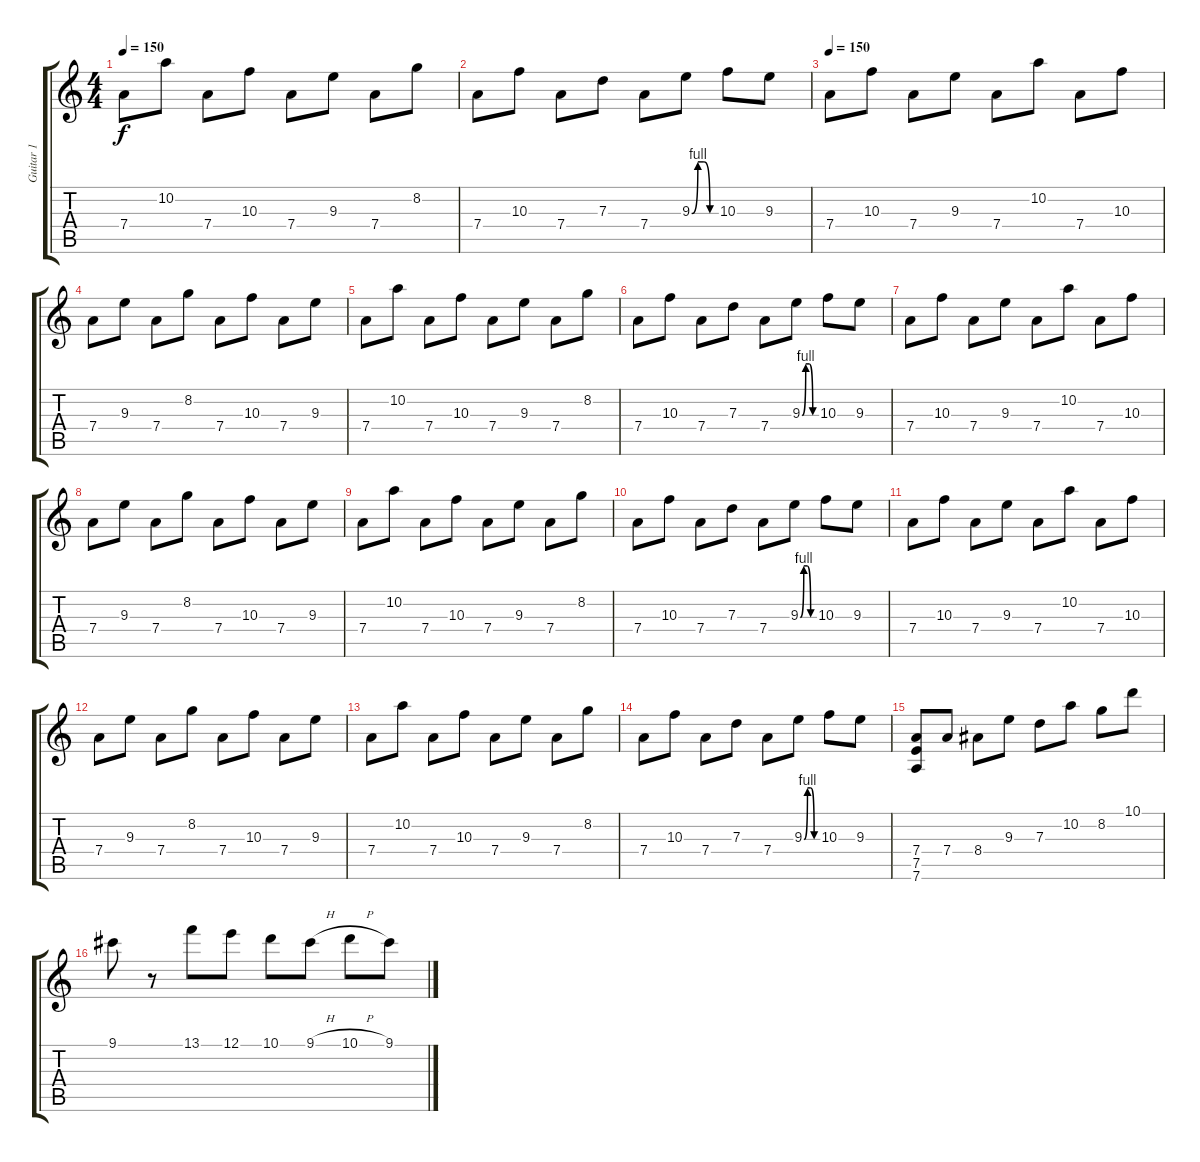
\track ("Guitar 1" "Guitar 1") {instrument distortionguitar}
\staff {score tabs}
\tuning (E4 B3 G3 D3 A2 D2) {hide}
\ts (4 4)
\tempo 150
\clef g2
\ks c
7.4.8{dy f} 10.2.8 7.4.8 10.3.8 7.4.8 9.3.8 7.4.8 8.2.8 |
7.4.8 10.3.8 7.4.8 7.3.8 7.4.8 9.3{be (custom 0 0 15 4 30 4 45 0 60 0)}.8 10.3.8 9.3.8 |
\tempo 150
7.4.8{instrument distortionguitar} 10.3.8 7.4.8 9.3.8 7.4.8 10.2.8 7.4.8 10.3.8 |
7.4.8 9.3.8 7.4.8 8.2.8 7.4.8 10.3.8 7.4.8 9.3.8 |
7.4.8 10.2.8 7.4.8 10.3.8 7.4.8 9.3.8 7.4.8 8.2.8 |
7.4.8 10.3.8 7.4.8 7.3.8 7.4.8 9.3{be (custom 0 0 15 4 30 4 45 0 60 0)}.8 10.3.8 9.3.8 |
7.4.8{volume 15} 10.3.8 7.4.8 9.3.8 7.4.8 10.2.8 7.4.8 10.3.8 |
7.4.8 9.3.8 7.4.8 8.2.8 7.4.8 10.3.8 7.4.8 9.3.8 |
7.4.8 10.2.8 7.4.8 10.3.8 7.4.8 9.3.8 7.4.8 8.2.8 |
7.4.8 10.3.8 7.4.8 7.3.8 7.4.8 9.3{be (custom 0 0 15 4 30 4 45 0 60 0)}.8 10.3.8 9.3.8 |
7.4.8{volume 15} 10.3.8 7.4.8 9.3.8 7.4.8 10.2.8 7.4.8 10.3.8 |
7.4.8 9.3.8 7.4.8 8.2.8 7.4.8 10.3.8 7.4.8 9.3.8 |
7.4.8 10.2.8 7.4.8 10.3.8 7.4.8 9.3.8 7.4.8 8.2.8 |
7.4.8 10.3.8 7.4.8 7.3.8 7.4.8 9.3{be (custom 0 0 15 4 30 4 45 0 60 0)}.8 10.3.8 9.3.8 |
(7.4 7.5 7.6).8{volume 16} 7.4.8 8.4.8 9.3.8 7.3.8 10.2.8 8.2.8 10.1.8 |
9.1.8 r.8 13.1.8 12.1.8 10.1.8 9.1{h}.8 10.1{h}.8 9.1.8
